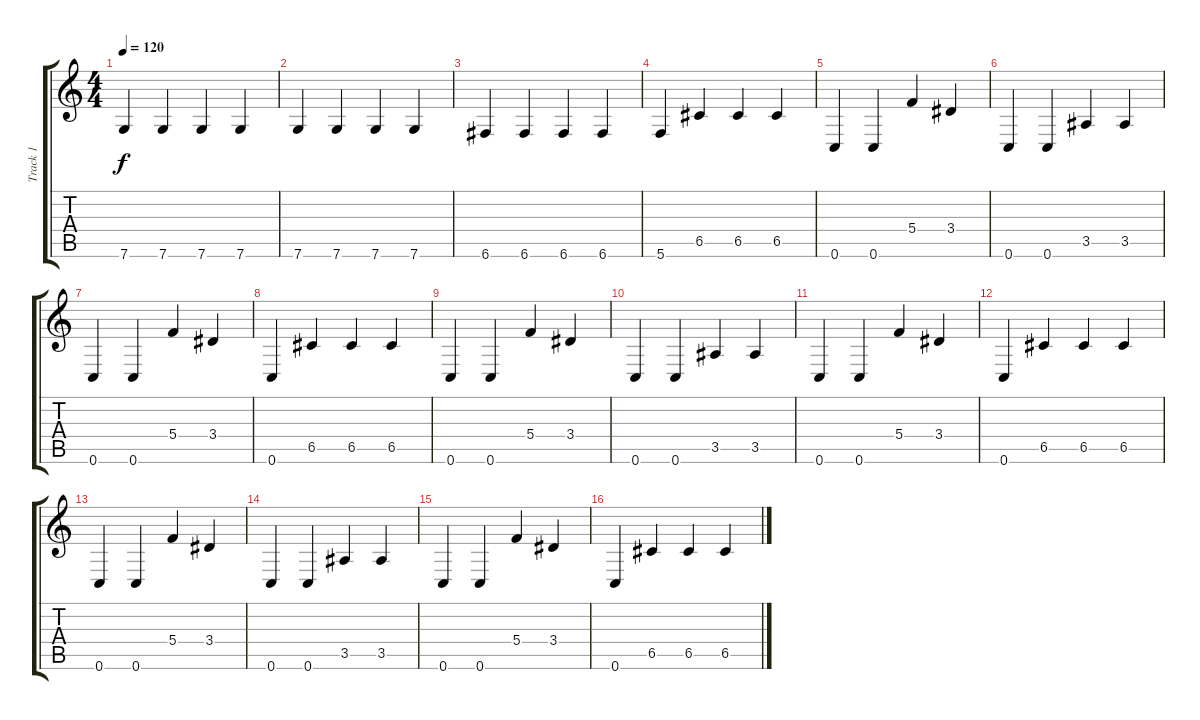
\track ("Track 1" "Track 1") {instrument synthbass2}
\staff {score tabs}
\tuning (D4 A3 F3 C3 G2 C2) {hide}
\ts (4 4)
\tempo 120
\clef g2
\ks c
7.6.4{dy f} 7.6.4 7.6.4 7.6.4 |
7.6.4 7.6.4 7.6.4 7.6.4 |
6.6.4 6.6.4 6.6.4 6.6.4 |
5.6.4 6.5.4 6.5.4 6.5.4 |
0.6.4 0.6.4 5.4.4 3.4.4 |
0.6.4 0.6.4 3.5.4 3.5.4 |
0.6.4 0.6.4 5.4.4 3.4.4 |
0.6.4 6.5.4 6.5.4 6.5.4 |
0.6.4 0.6.4 5.4.4 3.4.4 |
0.6.4 0.6.4 3.5.4 3.5.4 |
0.6.4 0.6.4 5.4.4 3.4.4 |
0.6.4 6.5.4 6.5.4 6.5.4 |
0.6.4 0.6.4 5.4.4 3.4.4 |
0.6.4 0.6.4 3.5.4 3.5.4 |
0.6.4 0.6.4 5.4.4 3.4.4 |
0.6.4 6.5.4 6.5.4 6.5.4
